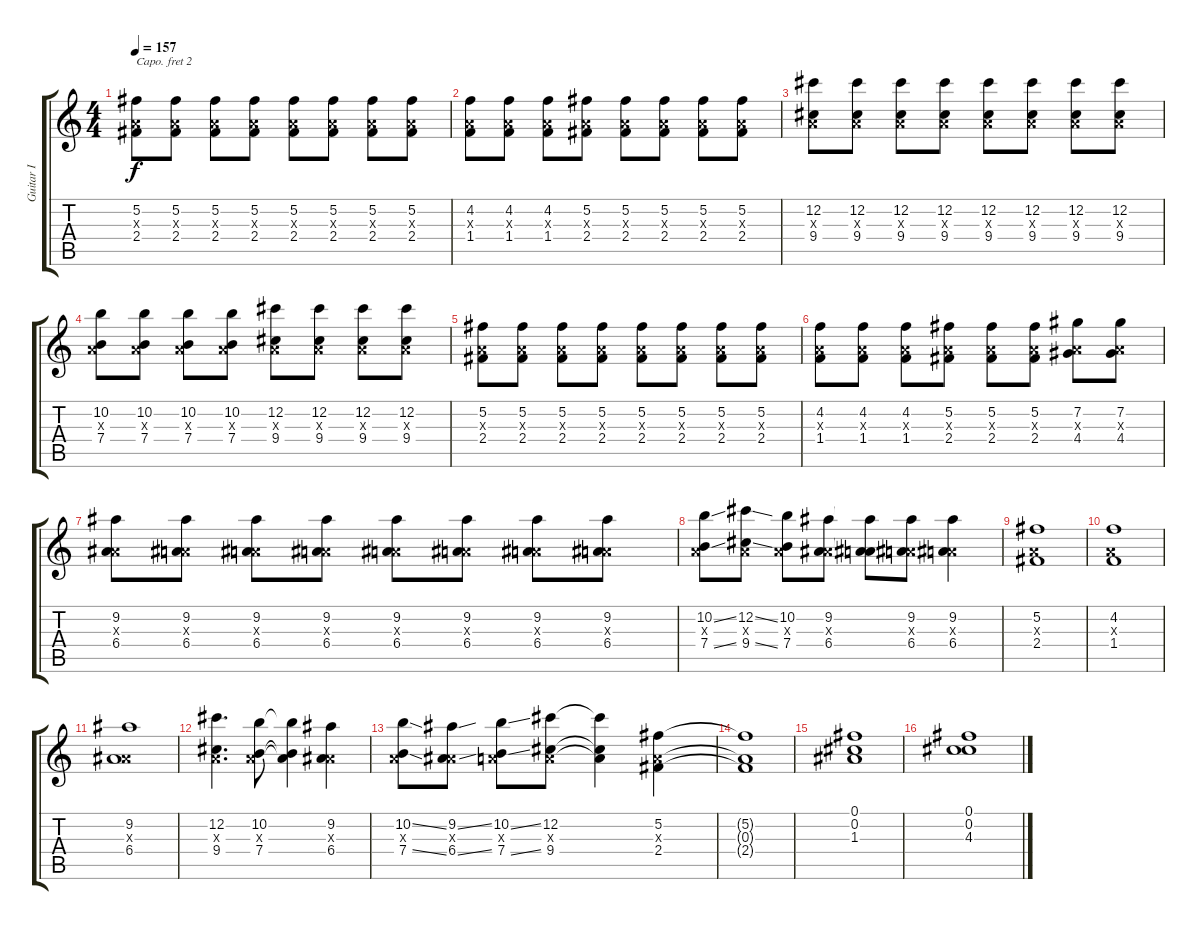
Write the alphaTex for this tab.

\track ("Guitar I" "Guitar I") {instrument electricguitarjazz}
\staff {score tabs}
\capo 2
\tuning (E4 B3 G3 D3 A2 E2) {hide}
\ts (4 4)
\tempo 157
\clef g2
\ks c
(5.2 0.3{x} 2.4).8{dy f} (5.2 0.3{x} 2.4).8 (5.2 0.3{x} 2.4).8 (5.2 0.3{x} 2.4).8 (5.2 0.3{x} 2.4).8 (5.2 0.3{x} 2.4).8 (5.2 0.3{x} 2.4).8 (5.2 0.3{x} 2.4).8 |
(4.2 0.3{x} 1.4).8 (4.2 0.3{x} 1.4).8 (4.2 0.3{x} 1.4).8 (5.2 0.3{x} 2.4).8 (5.2 0.3{x} 2.4).8 (5.2 0.3{x} 2.4).8 (5.2 0.3{x} 2.4).8 (5.2 0.3{x} 2.4).8 |
(12.2 0.3{x} 9.4).8 (12.2 0.3{x} 9.4).8 (12.2 0.3{x} 9.4).8 (12.2 0.3{x} 9.4).8 (12.2 0.3{x} 9.4).8 (12.2 0.3{x} 9.4).8 (12.2 0.3{x} 9.4).8 (12.2 0.3{x} 9.4).8 |
(10.2 0.3{x} 7.4).8 (10.2 0.3{x} 7.4).8 (10.2 0.3{x} 7.4).8 (10.2 0.3{x} 7.4).8 (12.2 0.3{x} 9.4).8 (12.2 0.3{x} 9.4).8 (12.2 0.3{x} 9.4).8 (12.2 0.3{x} 9.4).8 |
(5.2 0.3{x} 2.4).8 (5.2 0.3{x} 2.4).8 (5.2 0.3{x} 2.4).8 (5.2 0.3{x} 2.4).8 (5.2 0.3{x} 2.4).8 (5.2 0.3{x} 2.4).8 (5.2 0.3{x} 2.4).8 (5.2 0.3{x} 2.4).8 |
(4.2 0.3{x} 1.4).8 (4.2 0.3{x} 1.4).8 (4.2 0.3{x} 1.4).8 (5.2 0.3{x} 2.4).8 (5.2 0.3{x} 2.4).8 (5.2 0.3{x} 2.4).8 (7.2 0.3{x} 4.4).8 (7.2 0.3{x} 4.4).8 |
(9.2 0.3{x} 6.4).8 (9.2 0.3{x} 6.4).8 (9.2 0.3{x} 6.4).8 (9.2 0.3{x} 6.4).8 (9.2 0.3{x} 6.4).8 (9.2 0.3{x} 6.4).8 (9.2 0.3{x} 6.4).8 (9.2 0.3{x} 6.4).8 |
(10.2{ss} 0.3{x} 7.4{ss}).8 (12.2{ss} 0.3{x} 9.4{ss}).8 (10.2 0.3{x} 7.4).8 (9.2 0.3{x} 6.4).8 (9.2{t} 0.3{t} 6.4{t}).8 (9.2 0.3{x} 6.4).8 (9.2 0.3{x} 6.4).4 |
(5.2 0.3{x} 2.4).1 |
(4.2 0.3{x} 1.4).1 |
(9.2 0.3{x} 6.4).1 |
(12.2 0.3{x} 9.4).4{d} (10.2 0.3{x} 7.4).8 (10.2{t} 0.3{t} 7.4{t}).4 (9.2 0.3{x} 6.4).4 |
(10.2{ss} 0.3{x} 7.4{ss}).8 (9.2{ss} 0.3{x} 6.4{ss}).8 (10.2{ss} 0.3{x} 7.4{ss}).8 (12.2 0.3{x} 9.4).8 (12.2{t} 0.3{t} 9.4{t}).4 (5.2 0.3{x} 2.4).4 |
(5.2{t} 0.3{t} 2.4{t}).1 |
(0.1 0.2 1.3).1{volume 10 instrument electricguitarjazz} |
(0.1 0.2 4.3).1
